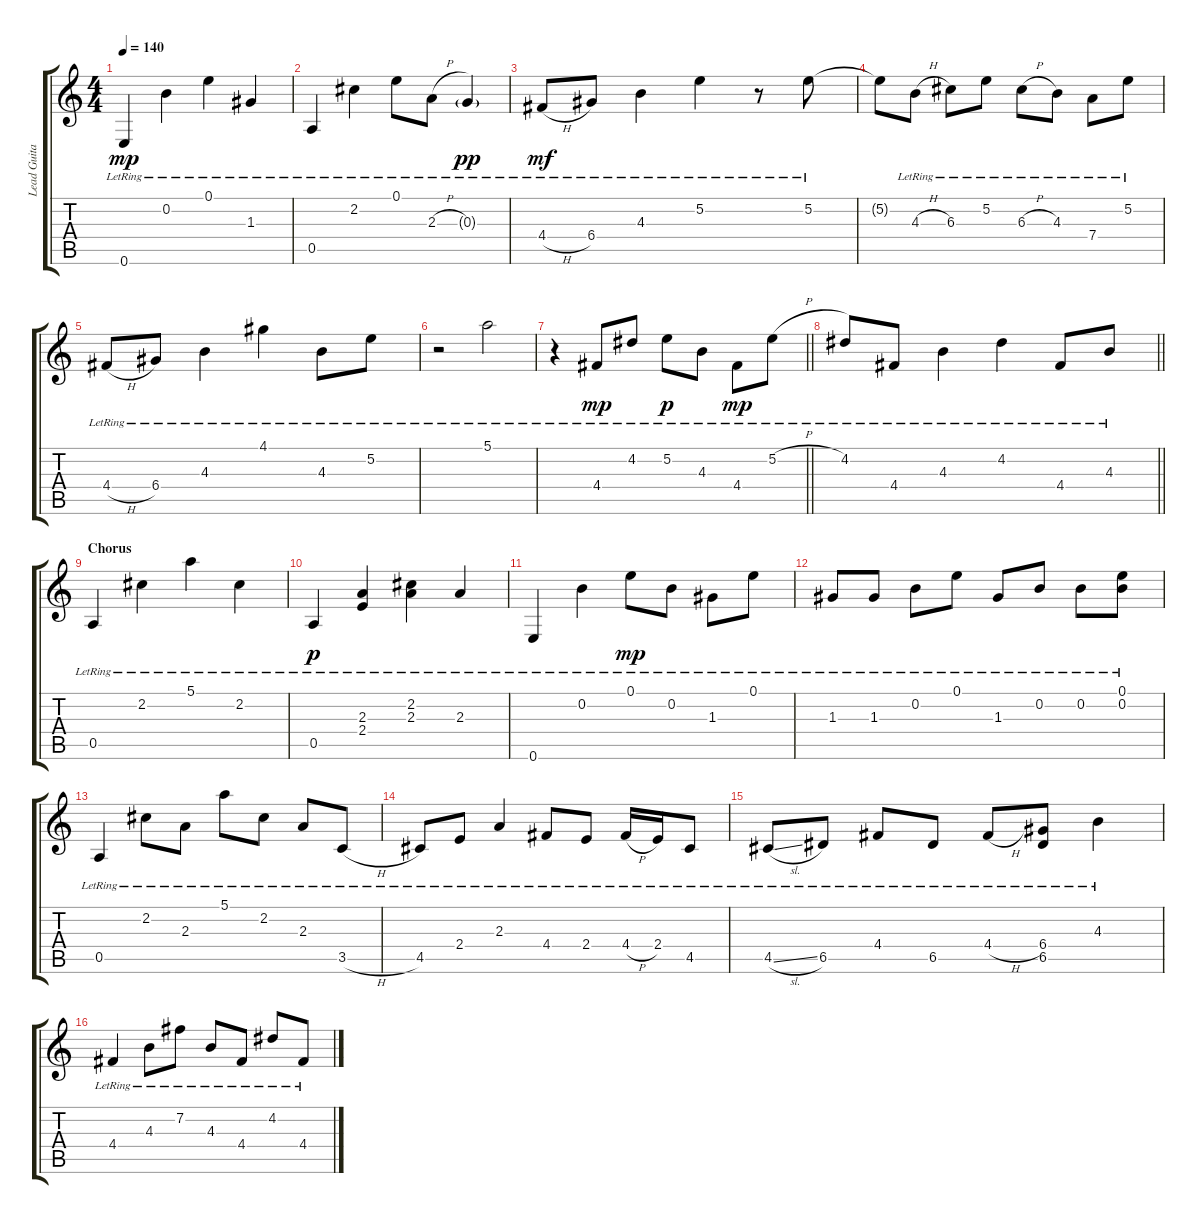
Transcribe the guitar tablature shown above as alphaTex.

\track ("Lead Guitar" "Lead Guita") {instrument electricguitarclean}
\staff {score tabs}
\tuning (E4 B3 G3 D3 A2 E2) {hide}
\ts (4 4)
\tempo 140
\clef g2
\ks c
0.6{lr}.4{dy mp} 0.2{lr}.4 0.1{lr}.4 1.3{lr}.4 |
0.5{lr}.4 2.2{lr}.4 0.1{lr}.8 2.3{h lr}.8 0.3{g lr}.4{dy pp} |
4.4{h lr}.8{dy mf} 6.4{lr}.8 4.3{lr}.4 5.2{lr}.4 r.8 5.2{lr}.8 |
5.2{t}.8 4.3{h lr}.8 6.3{lr}.8 5.2{lr}.8 6.3{h lr}.8 4.3{lr}.8 7.4{lr}.8 5.2{lr}.8 |
4.4{h lr}.8 6.4{lr}.8 4.3{lr}.4 4.1{lr}.4 4.3{lr}.8 5.2{lr}.8 |
r.2 5.1{lr}.2 |
\barLineRight lightlight
r.4 4.4{lr}.8{dy mp} 4.2{lr}.8 5.2{lr}.8{dy p} 4.3{lr}.8 4.4{lr}.8{dy mp} 5.2{h lr}.8 |
\section ("" "")
\barLineRight lightlight
4.2{lr}.8 4.4{lr}.8 4.3{lr}.4 4.2{lr}.4 4.4{lr}.8 4.3{lr}.8 |
\section ("" "Chorus")
0.5{lr}.4 2.2{lr}.4 5.1{lr}.4 2.2{lr}.4 |
0.5{lr}.4{dy p} (2.3{lr} 2.4{lr}).4 (2.2{lr} 2.3{lr}).4 2.3{lr}.4 |
0.6{lr}.4 0.2{lr}.4 0.1{lr}.8{dy mp} 0.2{lr}.8 1.3{lr}.8 0.1{lr}.8 |
1.3{lr}.8 1.3{lr}.8 0.2{lr}.8 0.1{lr}.8 1.3{lr}.8 0.2{lr}.8 0.2{lr}.8 (0.1{lr} 0.2{lr}).8 |
0.5{lr}.4 2.2{lr}.8 2.3{lr}.8 5.1{lr}.8 2.2{lr}.8 2.3{lr}.8 3.5{h lr}.8 |
4.5{lr}.8 2.4{lr}.8 2.3{lr}.4 4.4{lr}.8 2.4{lr}.8 4.4{h lr}.16 2.4{lr}.16 4.5{lr}.8 |
4.5{sl lr}.8 6.5{lr}.8 4.4{lr}.8 6.5{lr}.8 4.4{h lr}.8 (6.4{lr} 6.5{lr}).8 4.3{lr}.4 |
4.4{lr}.4 4.3{lr}.8 7.2{lr}.8 4.3{lr}.8 4.4{lr}.8 4.2{lr}.8 4.4{lr}.8
